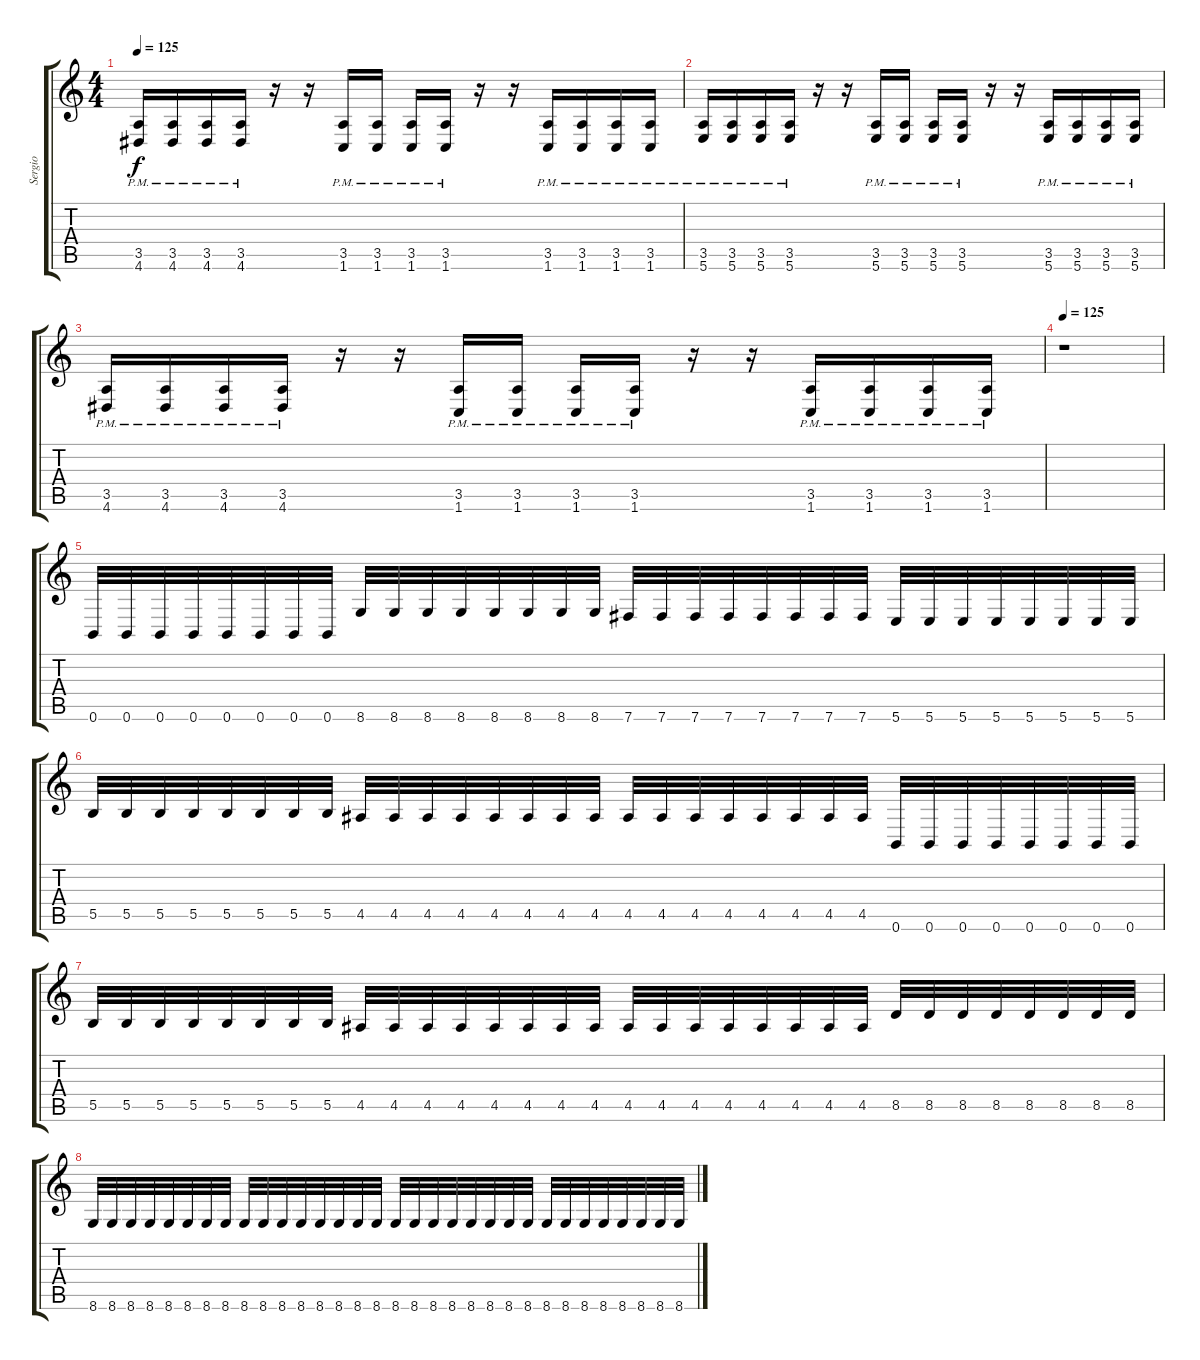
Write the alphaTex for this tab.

\track ("Sergio" "Sergio") {instrument distortionguitar}
\staff {score tabs}
\tuning (Db4 Ab3 E3 B2 Gb2 B1) {hide}
\ts (4 4)
\tempo 125
\clef g2
\ks c
(3.5{pm} 4.6).16{dy f} (3.5{pm} 4.6).16 (3.5{pm} 4.6).16 (3.5{pm} 4.6).16 r.16 r.16 (3.5{pm} 1.6).16 (3.5{pm} 1.6).16 (3.5{pm} 1.6).16 (3.5{pm} 1.6).16 r.16 r.16 (3.5{pm} 1.6).16 (3.5{pm} 1.6).16 (3.5{pm} 1.6{pm}).16 (3.5{pm} 1.6{pm}).16 |
(3.5{pm} 5.6{pm}).16 (3.5{pm} 5.6{pm}).16 (3.5{pm} 5.6{pm}).16 (3.5{pm} 5.6{pm}).16 r.16 r.16 (3.5{pm} 5.6{pm}).16 (3.5{pm} 5.6{pm}).16 (3.5{pm} 5.6{pm}).16 (3.5{pm} 5.6{pm}).16 r.16 r.16 (3.5{pm} 5.6{pm}).16 (3.5{pm} 5.6{pm}).16 (3.5{pm} 5.6{pm}).16 (3.5{pm} 5.6{pm}).16 |
(3.5{pm} 4.6).16 (3.5{pm} 4.6).16 (3.5{pm} 4.6).16 (3.5{pm} 4.6).16 r.16 r.16 (3.5{pm} 1.6).16 (3.5{pm} 1.6).16 (3.5{pm} 1.6).16 (3.5{pm} 1.6).16 r.16 r.16 (3.5{pm} 1.6).16 (3.5{pm} 1.6).16 (3.5{pm} 1.6{pm}).16 (3.5{pm} 1.6{pm}).16 |
\tempo 125
r.1 |
0.6.32 0.6.32 0.6.32 0.6.32 0.6.32 0.6.32 0.6.32 0.6.32 8.6.32 8.6.32 8.6.32 8.6.32 8.6.32 8.6.32 8.6.32 8.6.32 7.6.32 7.6.32 7.6.32 7.6.32 7.6.32 7.6.32 7.6.32 7.6.32 5.6.32 5.6.32 5.6.32 5.6.32 5.6.32 5.6.32 5.6.32 5.6.32 |
5.5.32 5.5.32 5.5.32 5.5.32 5.5.32 5.5.32 5.5.32 5.5.32 4.5.32 4.5.32 4.5.32 4.5.32 4.5.32 4.5.32 4.5.32 4.5.32 4.5.32 4.5.32 4.5.32 4.5.32 4.5.32 4.5.32 4.5.32 4.5.32 0.6.32 0.6.32 0.6.32 0.6.32 0.6.32 0.6.32 0.6.32 0.6.32 |
5.5.32 5.5.32 5.5.32 5.5.32 5.5.32 5.5.32 5.5.32 5.5.32 4.5.32 4.5.32 4.5.32 4.5.32 4.5.32 4.5.32 4.5.32 4.5.32 4.5.32 4.5.32 4.5.32 4.5.32 4.5.32 4.5.32 4.5.32 4.5.32 8.5.32 8.5.32 8.5.32 8.5.32 8.5.32 8.5.32 8.5.32 8.5.32 |
8.6.32 8.6.32 8.6.32 8.6.32 8.6.32 8.6.32 8.6.32 8.6.32 8.6.32 8.6.32 8.6.32 8.6.32 8.6.32 8.6.32 8.6.32 8.6.32 8.6.32 8.6.32 8.6.32 8.6.32 8.6.32 8.6.32 8.6.32 8.6.32 8.6.32 8.6.32 8.6.32 8.6.32 8.6.32 8.6.32 8.6.32 8.6.32
